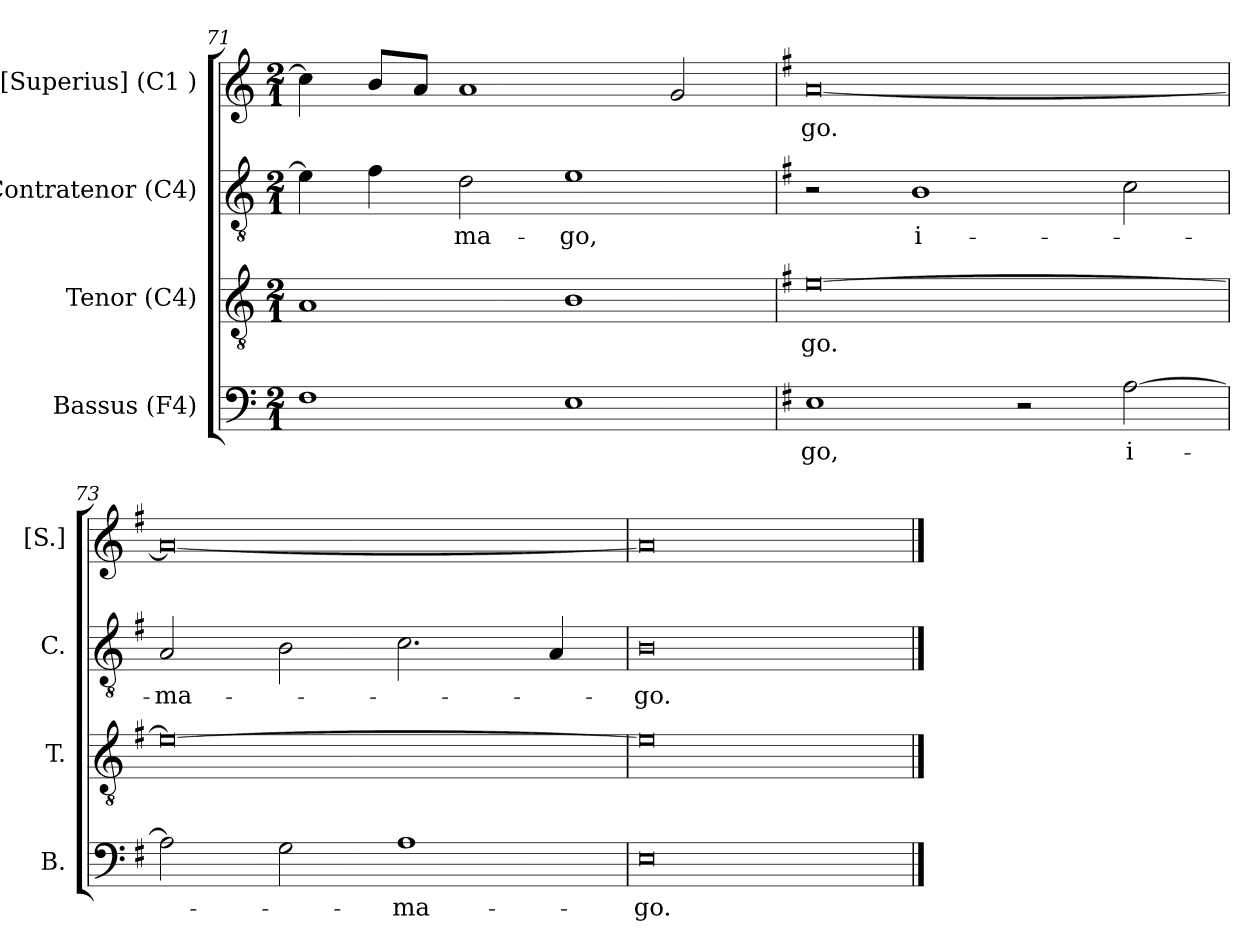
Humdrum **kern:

**kern	**text	**kern	**text	**kern	**text	**kern	**text
*part4	*part4	*part3	*part3	*part2	*part2	*part1	*part1
*staff4	*staff4	*staff3	*staff3	*staff2	*staff2	*staff1	*staff1
*I"Bassus (F4)	*	*I"Tenor (C4)	*	*I"Contratenor (C4)	*	*I"[Superius] (C1 )	*
*I'B.	*	*I'T.	*	*I'C.	*	*I'[S.]	*
*clefF4	*	*clefGv2	*	*clefGv2	*	*clefG2	*
*k[]	*	*k[]	*	*k[]	*	*k[]	*
*C:	*	*C:	*	*C:	*	*C:	*
*M2/1	*	*M2/1	*	*M2/1	*	*M2/1	*
=71	=71	=71	=71	=71	=71	=71	=71
1F	.	1A	.	4e\]	.	4cc\]	.
.	.	.	.	4f\	.	8b/L	.
.	.	.	.	.	.	8a/J	.
!	!	!	!	!	!LO:LY:b	!	!
.	.	.	.	2d\	-ma-	1a	.
!	!	!	!	!	!LO:LY:b	!	!
1E	.	1B	.	1e	-go,	.	.
.	.	.	.	.	.	2g/	.
=72	=72	=72	=72	=72	=72	=72	=72
*k[f#]	*	*k[f#]	*	*k[f#]	*	*k[f#]	*
*G:	*	*G:	*	*G:	*	*G:	*
!	!LO:LY:b	!	!LO:LY:b	!	!	!	!LO:LY:b
1E	-go,	[<0e	-go.	2r	.	[<0a	-go.
!	!	!	!	!	!LO:LY:b:rj	!	!
.	.	.	.	1B	i-	.	.
2r	.	.	.	.	.	.	.
!	!LO:LY:b:rj	!	!	!	!	!	!
[>2A\	i-	.	.	2c\	.	.	.
=73	=73	=73	=73	=73	=73	=73	=73
!	!	!	!	!	!LO:LY:b	!	!
2A\]	.	0e_	.	2A/	-ma-	0a_	.
2G\	.	.	.	2B\	.	.	.
!	!LO:LY:b	!	!	!	!	!	!
1A	-ma-	.	.	2.c\	.	.	.
.	.	.	.	4A/	.	.	.
=74	=74	=74	=74	=74	=74	=74	=74
!	!LO:LY:b	!	!	!	!LO:LY:b:rj	!	!
0E	-go.	0e]	.	0B	-go.	0a]	.
==	==	==	==	==	==	==	==
*-	*-	*-	*-	*-	*-	*-	*-
